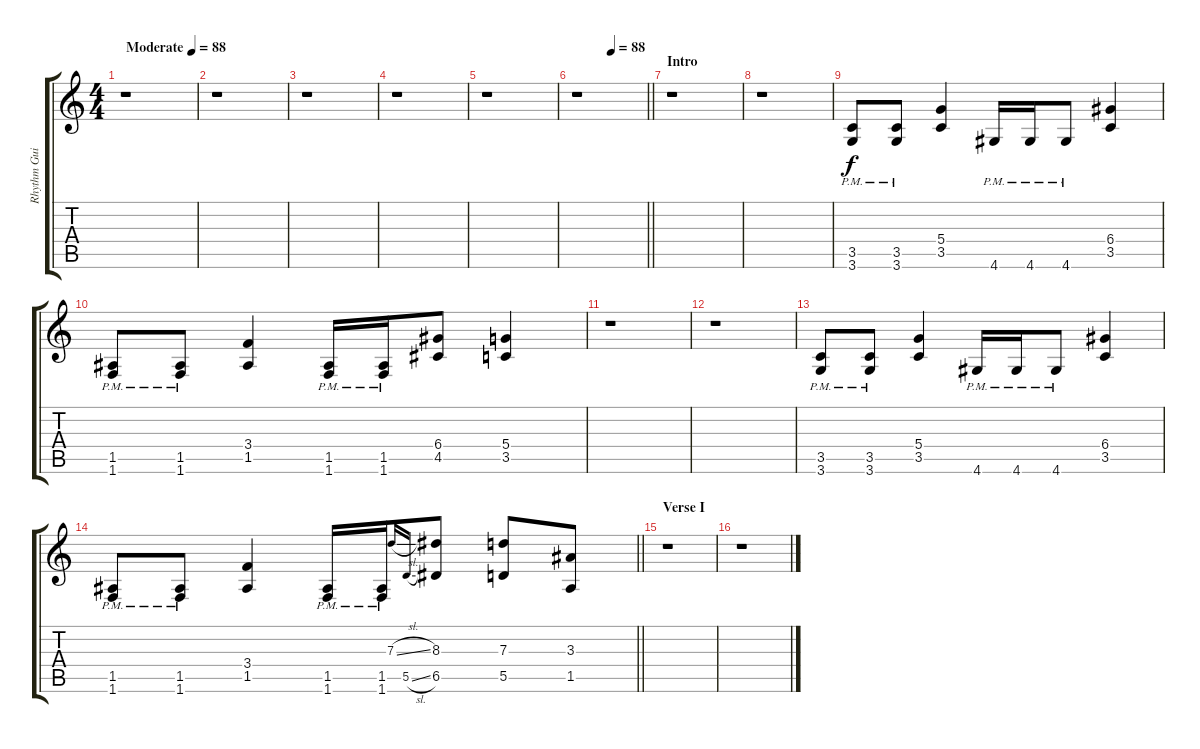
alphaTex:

\track ("Rhythm Guitar I" "Rhythm Gui") {instrument overdrivenguitar}
\staff {score tabs}
\tuning (E4 B3 G3 D3 A2 E2) {hide}
\ts (4 4)
\tempo (88 "Moderate")
\tempo 97
\tempo (88 "Moderate")
\clef g2
\ks c
r.1{dy f instrument overdrivenguitar} |
r.1 |
r.1 |
r.1 |
r.1 |
\tempo (88 0.5)
\barLineRight lightlight
r.1 |
\section ("" "Intro")
r.1 |
r.1 |
(3.5{pm} 3.6{pm}).8 (3.5{pm} 3.6{pm}).8 (5.4 3.5).4 4.6{pm}.16 4.6{pm}.16 4.6{pm}.8 (6.4 3.5).4 |
(1.5{pm} 1.6{pm}).8 (1.5{pm} 1.6{pm}).8 (3.4 1.5).4 (1.5{pm} 1.6{pm}).16 (1.5{pm} 1.6{pm}).16 (6.4 4.5).8 (5.4 3.5).4 |
r.1 |
r.1 |
(3.5{pm} 3.6{pm}).8 (3.5{pm} 3.6{pm}).8 (5.4 3.5).4 4.6{pm}.16 4.6{pm}.16 4.6{pm}.8 (6.4 3.5).4 |
\barLineRight lightlight
(1.5{pm} 1.6{pm}).8 (1.5{pm} 1.6{pm}).8 (3.4 1.5).4 (1.5{pm} 1.6{pm}).16 (1.5{pm} 1.6{pm}).16 7.3{sl}.16{gr onbeat} 5.5{sl}.16{gr onbeat} (8.3 6.5).8 (7.3 5.5).8 (3.3 1.5).8 |
\section ("" "Verse I")
r.1 |
r.1
